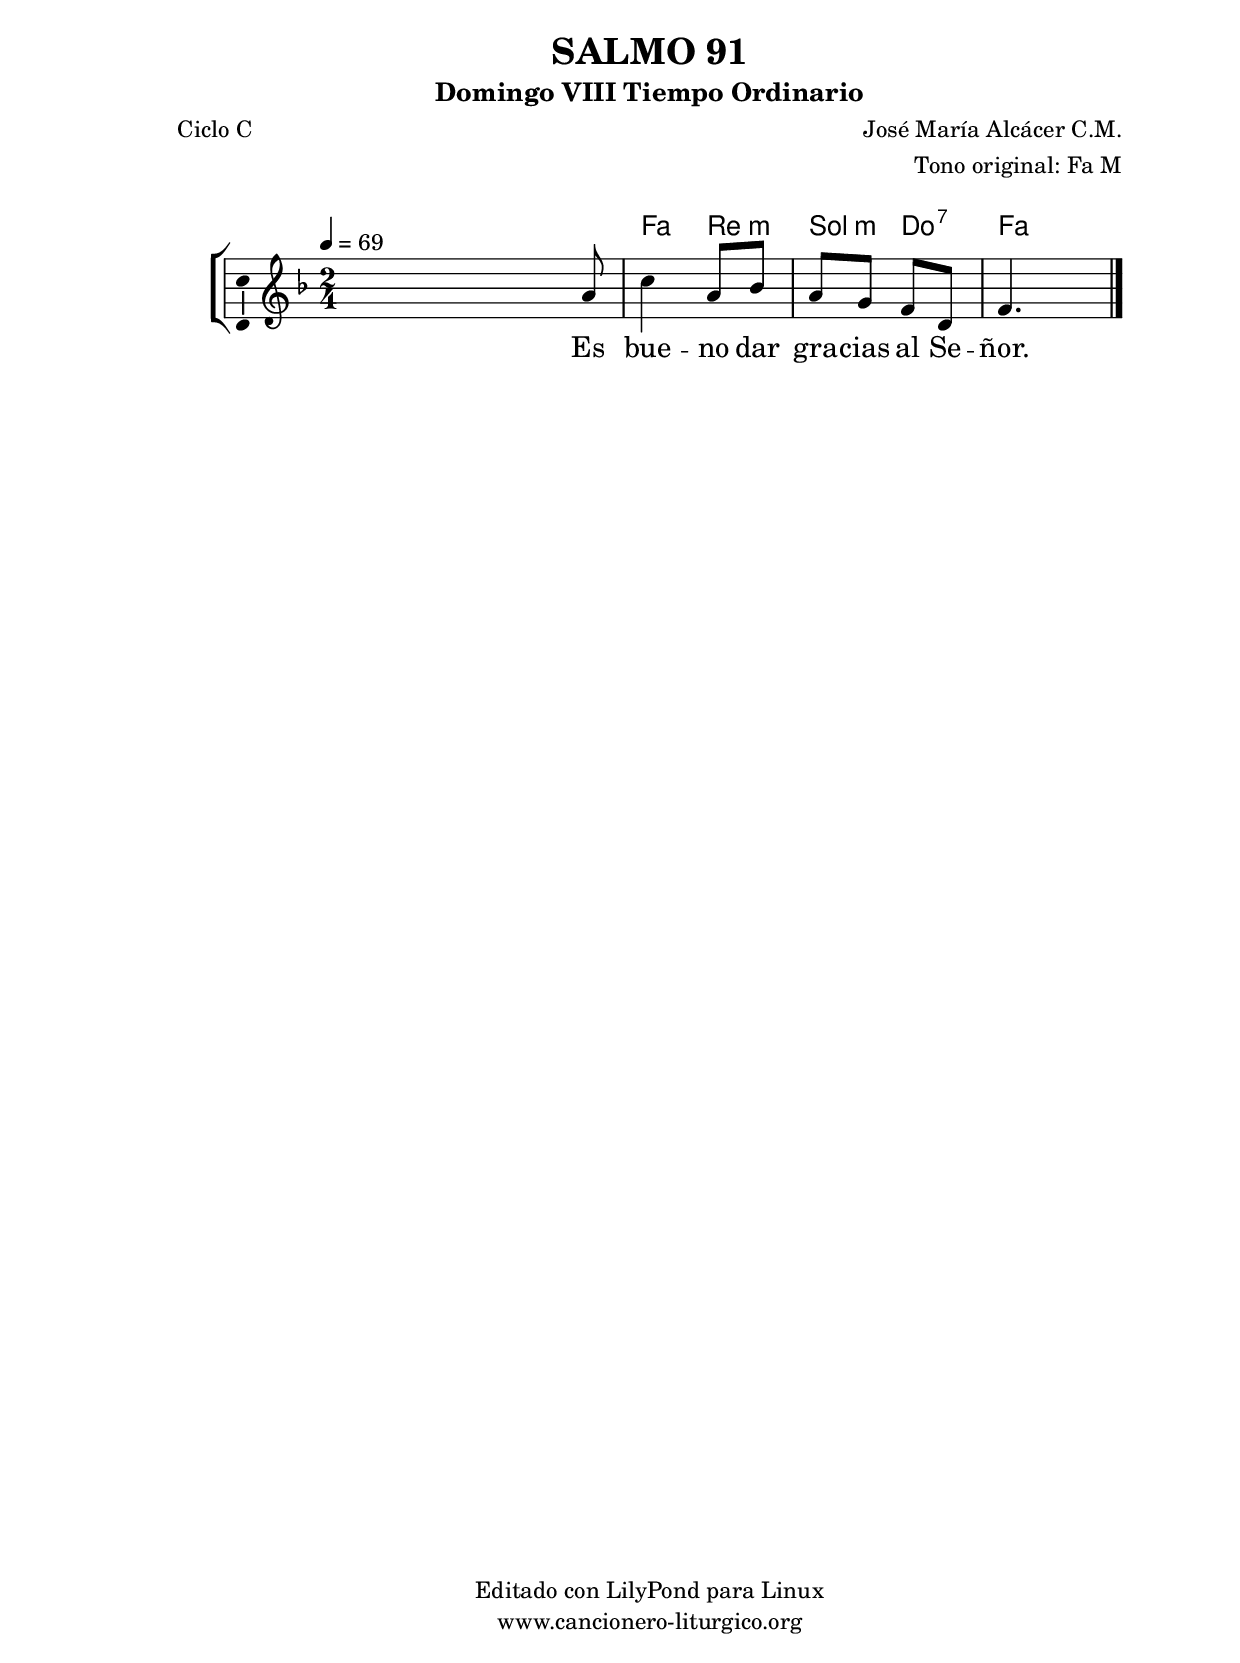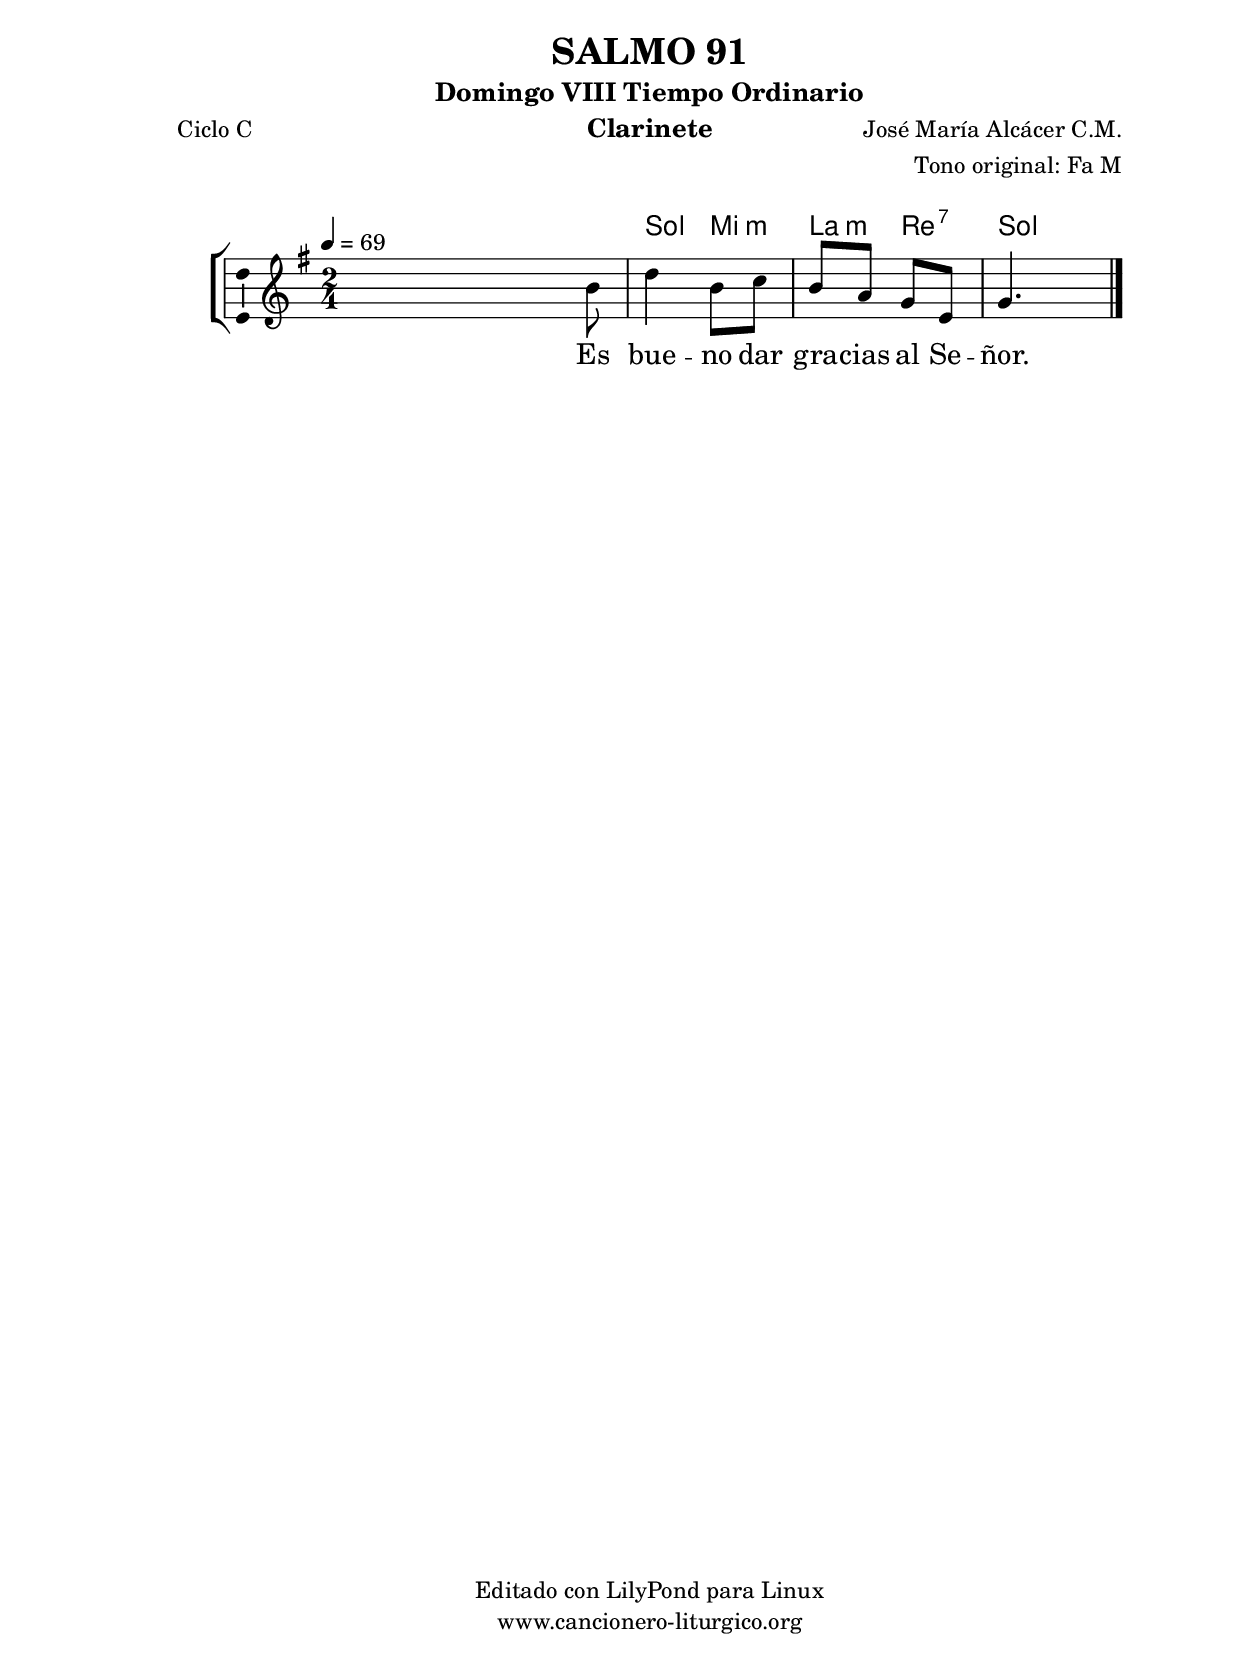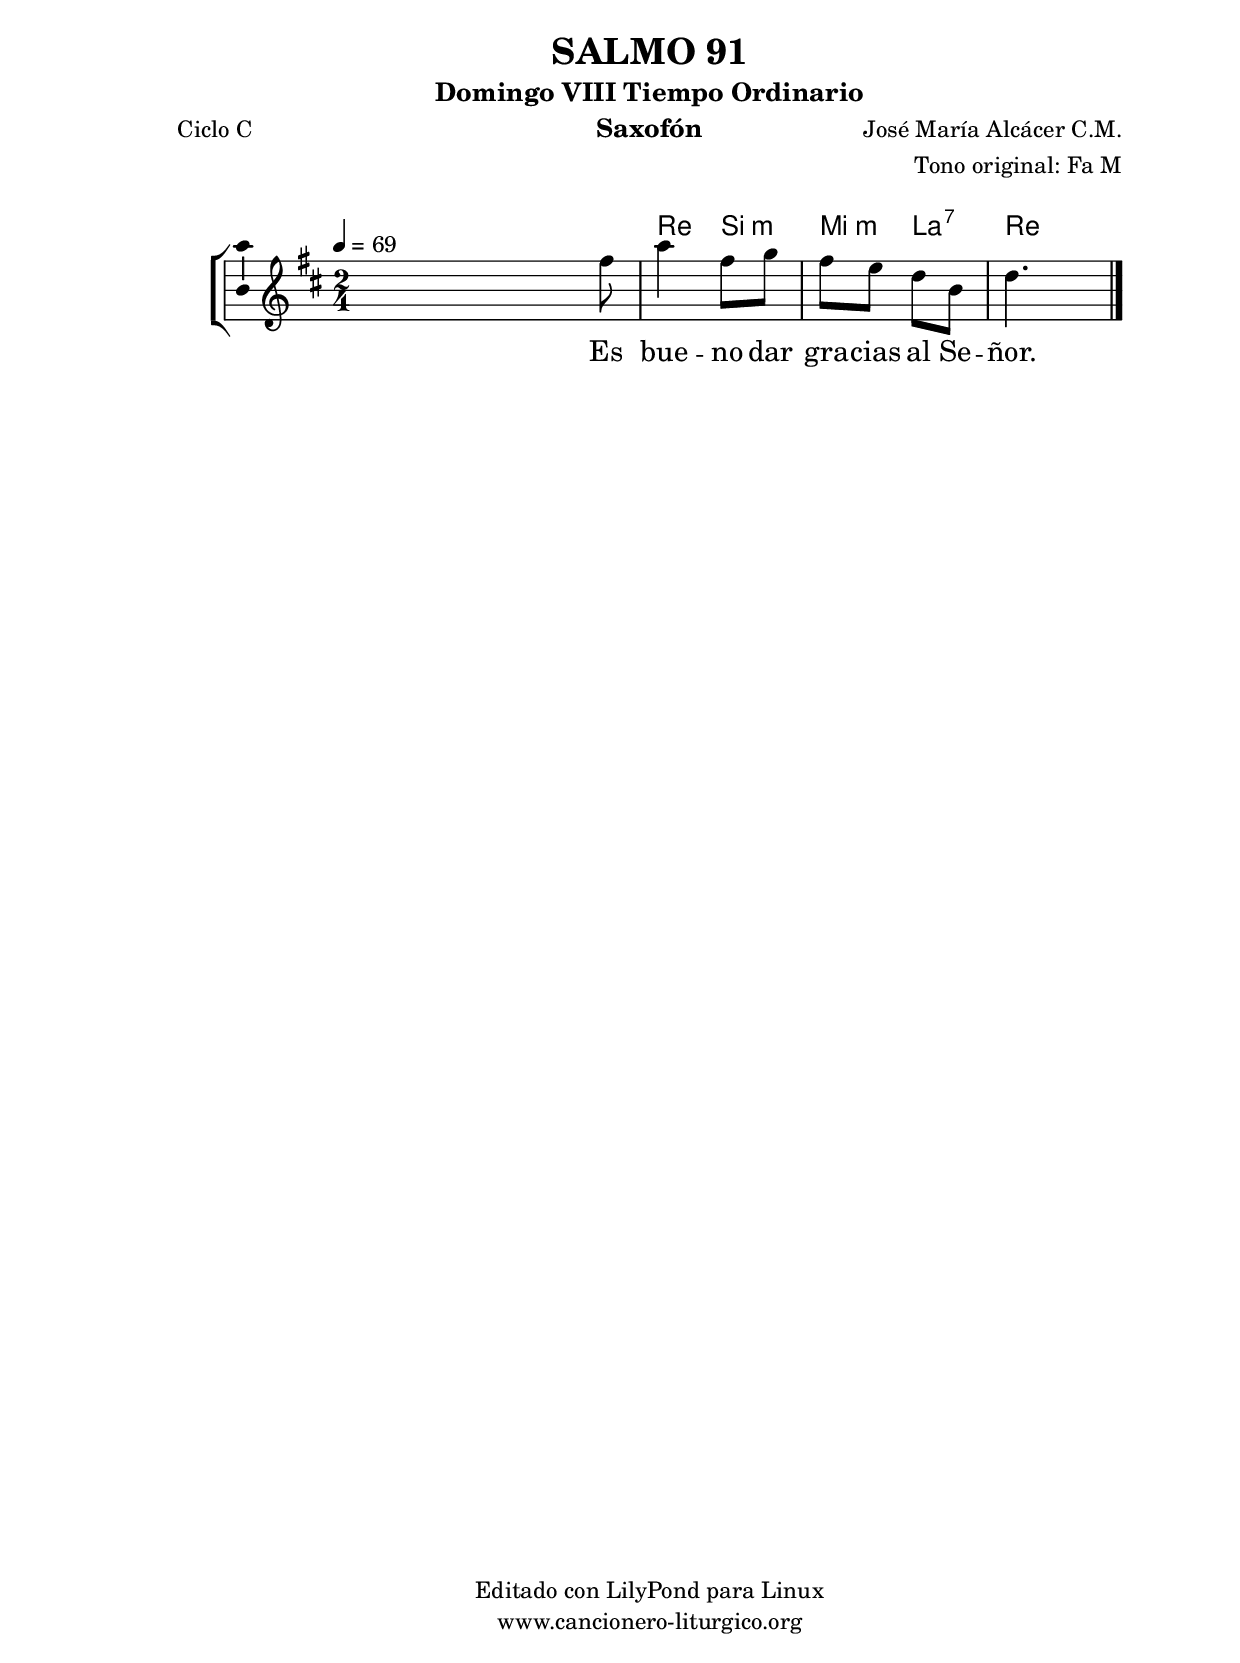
%
%para convertir .midi en .wav:
%timidity filename.midi -Ow -o finename.wav
%
%
%Para convertir de .wav a .mp3:
%lame -h -m j filename.wav
%
%
%para escuchar el midi:
%timidity nombrefichero.midi
%


%versión de lilypond para la que se ha escrito esta partitura:
\version "2.16.0"

	%Tamaño papel
	#(set-default-paper-size "a4")
	%Tamaño partitura
	#(set-global-staff-size 20)
	%No responde al pulsar sobre una nota
	#(ly:set-option 'point-and-click #f)

%parámetros del encabezamiento:
\header {
	title = "SALMO 91"
	subtitle = "Domingo VIII Tiempo Ordinario"
	composer = "José María Alcácer C.M."
	poet = "Ciclo C"
	meter = ""
	arranger = "Tono original: Fa M"
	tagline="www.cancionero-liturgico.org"
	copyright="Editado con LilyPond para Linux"
	tiempo = "Ordinario"
	usos = "Salmo"
	letra = "Es bueno dar gracias al Señor."
	}

%parámetros asociados al papel:
\paper  {
	oddHeaderMarkup = \markup {\fill-line { \on-the-fly #not-first-page \fromproperty #'header:title \on-the-fly #not-first-page \fromproperty #'header:composer }}
	evenHeaderMarkup = \markup {\fill-line { \fromproperty #'header:composer \fromproperty #'header:title }}
	#(set-paper-size "a4")
	print-page-number = ##f
	first-page-number = 1
	print-first-page-number = ##f
%	head-separation = 3.0 \cm
	top-margin = 2.0 \cm
	bottom-margin = 0.5\cm
%%%	bottom-margin = -1.0\cm
	left-margin = 3.0 \cm
	line-width = 16.0 \cm 
	indent = 8\mm
	interscoreline = 2.\mm
	between-system-space = 15\mm
%	para que las partituras no llenen la hoja:
	ragged-bottom = ##t
%	idem para la última hoja:
	ragged-last-bottom = ##f
%	para que las partituras llenen el ancho del papel:
	ragged-last = ##f
	after-title-space = 2.5 \cm
%page-count=1
%system-count=8

	%Flexible Vertical Spacing
%	markup-markup-spacing =
%	#'((basic-distance . 15) (minimum-distance . 15) (padding . 3))
	markup-system-spacing =
	#'((basic-distance . 15) (minimum-distance . 15) (padding . 3))
	system-system-spacing =
	#'((basic-distance . 15) (minimum-distance . 15) (padding . 3))
	score-system-spacing =
	#'((basic-distance . 15) (minimum-distance . 15) (padding . 5))
%	top-system-spacing = % header
%	#'((basic-distance . 8) (minimum-distance . 0) (padding . 3))
%	top-markup-spacing =
%	#'((basic-distance . 20) (minimum-distance . 20) (padding . 3))
	last-bottom-spacing = % footer
	#'((basic-distance . 5) (minimum-distance . 5) (padding . 3))
%	score-markup-spacing =
%	#'((basic-distance . 16) (minimum-distance . 13) (padding . 3))

	}


%parámetros que afectan a toda la partitura:
global =  {
	%clave de sol (G):
	\clef G
	%armadura:
%	\transpose a c'
	\key f \major
	\tempo 4=69
	\set Score.tempoHideNote = ##f
	}


acordes = {
	\italianChords
	\chordmode {
%	\transpose a c'
{
s2
f4 d:m g:m c:7 f2
	}
	}
}


melodia = 
%	\transpose a c'
{
	\relative c''{
	\time 2/4

s4 s8 a8
c4 a8 bes
a8 g f d
f4. s8

	\bar "|."
	}
	}


texto = \lyricmode {
Es bue -- no dar gra -- cias al Se -- ñor.
	}


acordesStaff = \context ChordNames = acordesStaff <<
	\set chordChanges = ##t
	\acordes
	>>


vozStaff = \context Voice = vozStaff
\with {\consists "Ambitus_engraver"}
<<
%	\set Staff.instrumentName = ""
%	\set Staff.shortInstrumentName = ""
%	\set Staff.midiInstrument = #"clarinet"
%	\set Staff.midiInstrument = #"cello"
%	\set Staff.midiInstrument = #"flute"
	\set Staff.midiInstrument = #"electric guitar (jazz)"
%	\set Staff.midiInstrument = #"english horn"
%	\set Staff.midiInstrument = #"violin"
%	\set Staff.midiInstrument = #"glockenspiel"
	\set Staff.midiMinimumVolume = #0.7
	\set Staff.midiMaximumVolume = #0.9
	\global
	\melodia
	>>


textoStaff = \context Lyrics = textoStaff <<
	\lyricsto vozStaff \texto
	>>

\book {
	\score {
		\context ChoirStaff {
			\override StaffGroup.SystemStartBracket #'collapse-height = #1
			\override Score.SystemStartBar #'collapse-height = #1
			<<
			\acordesStaff
			\vozStaff
			\textoStaff
			>>
			}
		\layout {
	    		\context {
				\Lyrics
				\override LyricText #'font-size = #2
				}
	   		 \context {
				\Score
				%fontSize = #3
				\override StaffSymbol #'staff-space = #(magstep +3)
				%\override Beam #'thickness = #0.55
				%\override SpacingSpanner #'spacing-increment = #1.0
				%\override Slur #'height-limit = #1.5
				}
			}
		}
	\score {
		\unfoldRepeats
		\context ChoirStaff {
			<<
			\acordesStaff
			\vozStaff
			>>
			}
		\midi {
	  		\context {
	  			\Score
				tempoWholesPerMinute = #(ly:make-moment 70 4)
				}
			}
		}
	}

%Partitura para clarinete
#(define output-suffix "C")
\book {
	\header{
		instrument = "Clarinete"
		}
	\score {
		\context ChoirStaff {
			\override StaffGroup.SystemStartBracket #'collapse-height = #1
			\override Score.SystemStartBar #'collapse-height = #1
\transpose c d
			<<
			\acordesStaff
			\vozStaff
			\textoStaff
			>>
			}
		\layout {
	    		\context {
				\Lyrics
				\override LyricText #'font-size = #2
				}
	   		 \context {
				\Score
				%fontSize = #3
				\override StaffSymbol #'staff-space = #(magstep +3)
				%\override Beam #'thickness = #0.55
				%\override SpacingSpanner #'spacing-increment = #1.0
				%\override Slur #'height-limit = #1.5
				}
			}
		}
	}

%Partitura para saxofón
#(define output-suffix "S")
\book {
	\header{
		instrument = "Saxofón"
		}
	\score {
		\context ChoirStaff {
			\override StaffGroup.SystemStartBracket #'collapse-height = #1
			\override Score.SystemStartBar #'collapse-height = #1
\transpose c a
			<<
			\acordesStaff
			\vozStaff
			\textoStaff
			>>
			}
		\layout {
	    		\context {
				\Lyrics
				\override LyricText #'font-size = #2
				}
	   		 \context {
				\Score
				%fontSize = #3
				\override StaffSymbol #'staff-space = #(magstep +3)
				%\override Beam #'thickness = #0.55
				%\override SpacingSpanner #'spacing-increment = #1.0
				%\override Slur #'height-limit = #1.5
				}
			}
		}
	}

